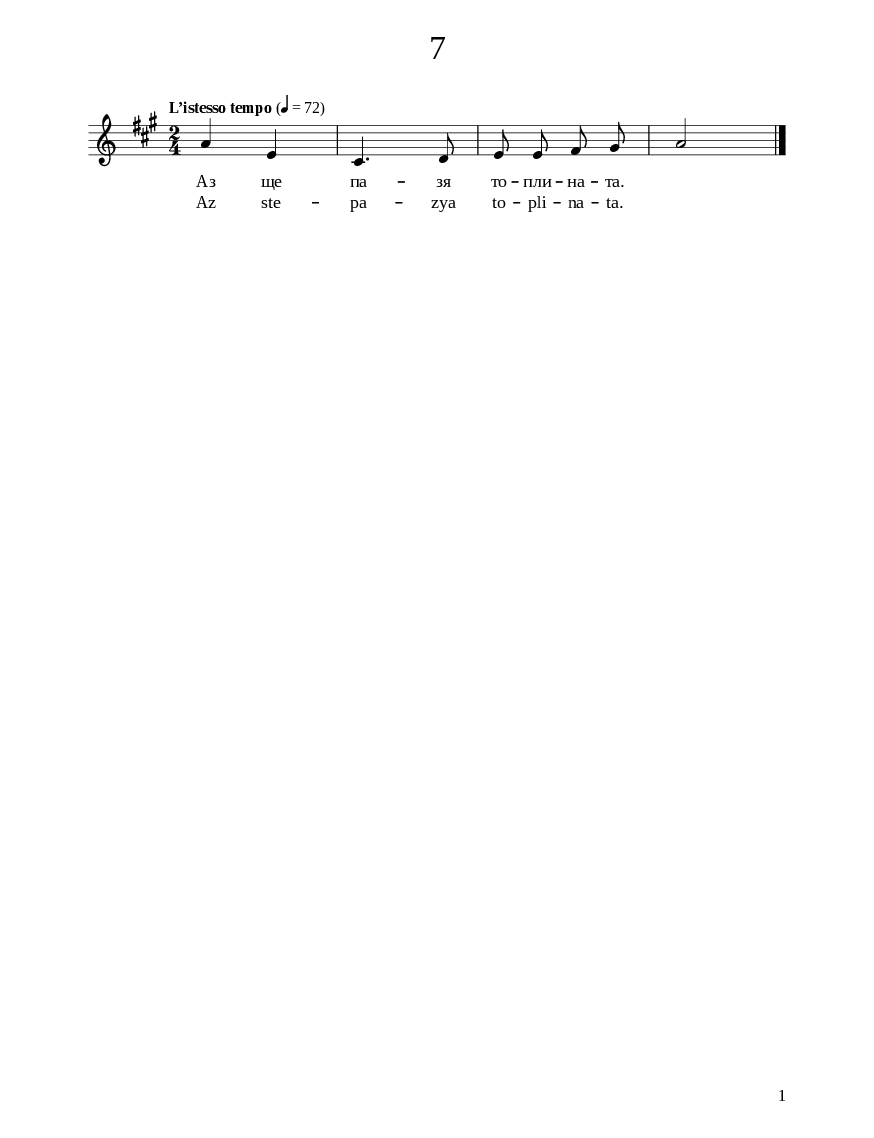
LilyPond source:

\version "2.22.1"

% include paper part and global functions
\include "include/globals.ily"

\bookpart {
  \include "include/bookpart-paper.ily"
  \score {
    \include "include/score-layout.ily"

    \new Voice \absolute {
      \clef treble
      \key a \major
      \time 2/4
      \tempoFunc "L’istesso tempo" 4 "72"
      \autoBeamOff
      a'4  e'4 | % 56
      cis'4.  d'8
      e'8   e'8   fis'8  gis'8 | % 58
      a'2 \bar "|."
      \break | % 59

    }

    \addlyrics {
      Аз ще па -- зя то -- пли -- на -- та.}
      \addlyrics {Аz ste -- pa -- zya to -- pli -- na -- ta. }

      \header {
        title = \titleFunc "7" ""
      }

      \midi{}

    } % score



    % include foreign translation(s) of the song
    % \include "lyrics_de/000_empty_template_lyrics_de.ly"

  } % bookpart

  % Più mosso
  %
